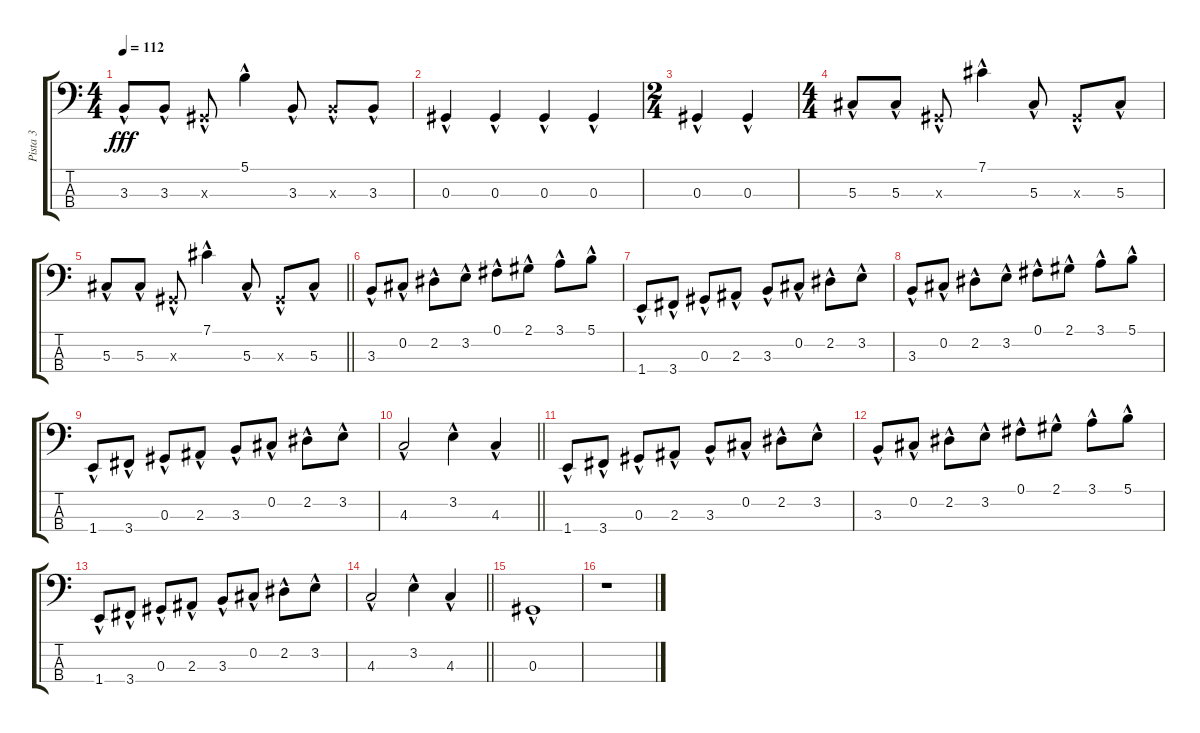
\track ("Pista 3" "Pista 3") {instrument electricbassfinger}
\staff {score tabs}
\tuning (Gb2 Db2 Ab1 Eb1) {hide}
\ts (4 4)
\tempo 112
\clef f4
\ks c
3.3{hac}.8{dy fff} 3.3{hac}.8 0.3{hac x}.8 5.1{hac}.4 3.3{hac}.8 3.3{hac x}.8 3.3{hac}.8 |
0.3{hac}.4 0.3{hac}.4 0.3{hac}.4 0.3{hac}.4 |
\ts (2 4)
0.3{hac}.4 0.3{hac}.4 |
\ts (4 4)
5.3{hac}.8 5.3{hac}.8 0.3{hac x}.8 7.1{hac}.4 5.3{hac}.8 0.3{hac x}.8 5.3{hac}.8 |
\barLineRight lightlight
5.3{hac}.8 5.3{hac}.8 0.3{hac x}.8 7.1{hac}.4 5.3{hac}.8 0.3{hac x}.8 5.3{hac}.8 |
3.3{hac}.8 0.2{hac}.8 2.2{hac}.8 3.2{hac}.8 0.1{hac}.8 2.1{hac}.8 3.1{hac}.8 5.1{hac}.8 |
1.4{hac}.8 3.4{hac}.8 0.3{hac}.8 2.3{hac}.8 3.3{hac}.8 0.2{hac}.8 2.2{hac}.8 3.2{hac}.8 |
3.3{hac}.8 0.2{hac}.8 2.2{hac}.8 3.2{hac}.8 0.1{hac}.8 2.1{hac}.8 3.1{hac}.8 5.1{hac}.8 |
1.4{hac}.8 3.4{hac}.8 0.3{hac}.8 2.3{hac}.8 3.3{hac}.8 0.2{hac}.8 2.2{hac}.8 3.2{hac}.8 |
\barLineRight lightlight
4.3{hac}.2 3.2{hac}.4 4.3{hac}.4 |
1.4{hac}.8 3.4{hac}.8 0.3{hac}.8 2.3{hac}.8 3.3{hac}.8 0.2{hac}.8 2.2{hac}.8 3.2{hac}.8 |
3.3{hac}.8 0.2{hac}.8 2.2{hac}.8 3.2{hac}.8 0.1{hac}.8 2.1{hac}.8 3.1{hac}.8 5.1{hac}.8 |
1.4{hac}.8 3.4{hac}.8 0.3{hac}.8 2.3{hac}.8 3.3{hac}.8 0.2{hac}.8 2.2{hac}.8 3.2{hac}.8 |
\barLineRight lightlight
4.3{hac}.2 3.2{hac}.4 4.3{hac}.4 |
0.3{hac}.1 |
r.1
